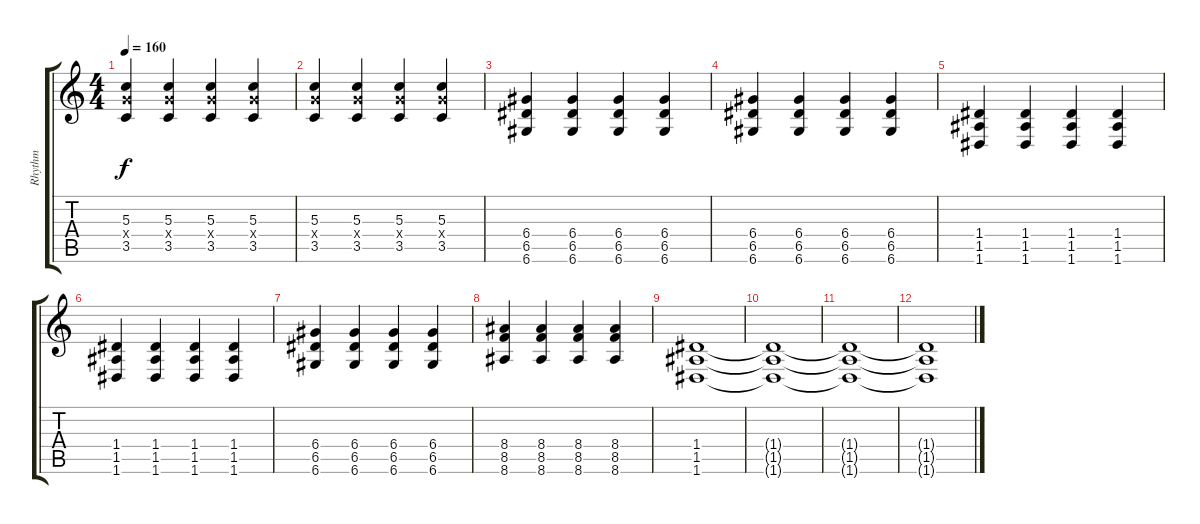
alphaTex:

\track ("Rhythm" "Rhythm") {instrument overdrivenguitar}
\staff {score tabs}
\tuning (E4 B3 G3 D3 A2 D2) {hide}
\ts (4 4)
\tempo 160
\clef g2
\ks c
(5.3 5.4{x} 3.5).4{dy f} (5.3 5.4{x} 3.5).4 (5.3 5.4{x} 3.5).4 (5.3 5.4{x} 3.5).4 |
(5.3 5.4{x} 3.5).4 (5.3 5.4{x} 3.5).4 (5.3 5.4{x} 3.5).4 (5.3 5.4{x} 3.5).4 |
(6.4 6.5 6.6).4 (6.4 6.5 6.6).4 (6.4 6.5 6.6).4 (6.4 6.5 6.6).4 |
(6.4 6.5 6.6).4 (6.4 6.5 6.6).4 (6.4 6.5 6.6).4 (6.4 6.5 6.6).4 |
(1.4 1.5 1.6).4 (1.4 1.5 1.6).4 (1.4 1.5 1.6).4 (1.4 1.5 1.6).4 |
(1.4 1.5 1.6).4 (1.4 1.5 1.6).4 (1.4 1.5 1.6).4 (1.4 1.5 1.6).4 |
(6.4 6.5 6.6).4 (6.4 6.5 6.6).4 (6.4 6.5 6.6).4 (6.4 6.5 6.6).4 |
(8.4 8.5 8.6).4 (8.4 8.5 8.6).4 (8.4 8.5 8.6).4 (8.4 8.5 8.6).4 |
(1.4 1.5 1.6).1 |
(1.4{t} 1.5{t} 1.6{t}).1 |
(1.4{t} 1.5{t} 1.6{t}).1 |
(1.4{t} 1.5{t} 1.6{t}).1
